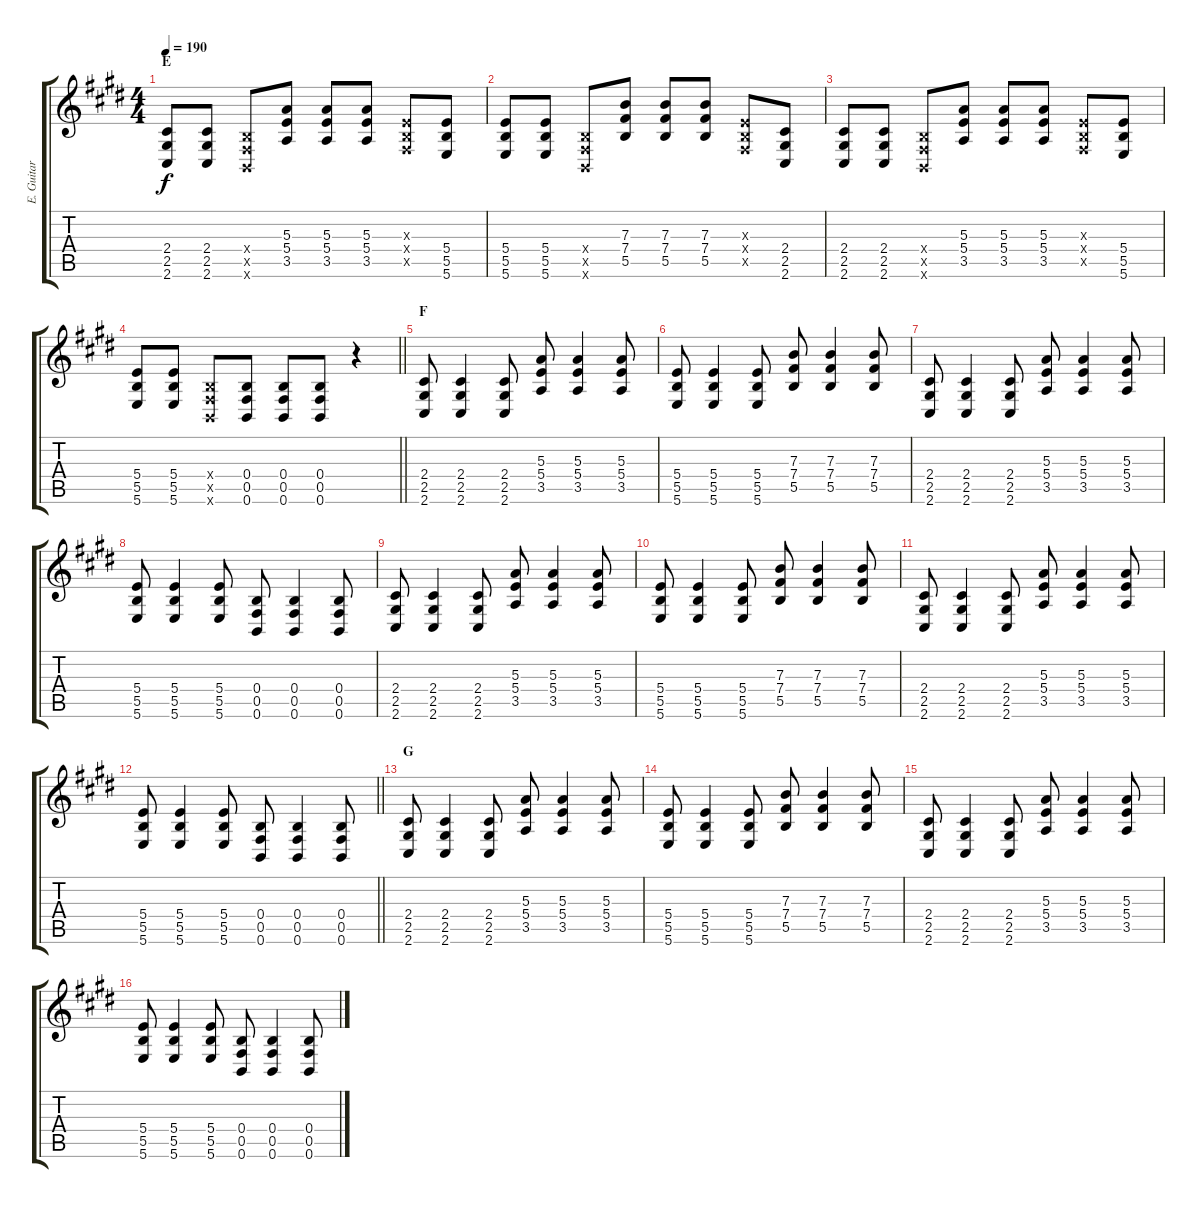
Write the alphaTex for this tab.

\track ("E. Guitar II" "E. Guitar ") {instrument overdrivenguitar}
\staff {score tabs}
\tuning (Db4 Ab3 E3 B2 Gb2 B1) {hide}
\ts (4 4)
\section ("" "E")
\tempo 190
\clef g2
\ks e
(2.4 2.5 2.6).8{dy f} (2.4 2.5 2.6).8 (0.4{x} 0.5{x} 0.6{x}).8 (5.3 5.4 3.5).8 (5.3 5.4 3.5).8 (5.3 5.4 3.5).8 (0.3{x} 0.4{x} 0.5{x}).8 (5.4 5.5 5.6).8 |
(5.4 5.5 5.6).8 (5.4 5.5 5.6).8 (0.4{x} 0.5{x} 0.6{x}).8 (7.3 7.4 5.5).8 (7.3 7.4 5.5).8 (7.3 7.4 5.5).8 (0.3{x} 0.4{x} 0.5{x}).8 (2.4 2.5 2.6).8 |
(2.4 2.5 2.6).8 (2.4 2.5 2.6).8 (0.4{x} 0.5{x} 0.6{x}).8 (5.3 5.4 3.5).8 (5.3 5.4 3.5).8 (5.3 5.4 3.5).8 (0.3{x} 0.4{x} 0.5{x}).8 (5.4 5.5 5.6).8 |
\barLineRight lightlight
(5.4 5.5 5.6).8 (5.4 5.5 5.6).8 (0.4{x} 0.5{x} 0.6{x}).8 (0.4 0.5 0.6).8 (0.4 0.5 0.6).8 (0.4 0.5 0.6).8 r.4 |
\section ("" "F")
(2.4 2.5 2.6).8 (2.4 2.5 2.6).4 (2.4 2.5 2.6).8 (5.3 5.4 3.5).8 (5.3 5.4 3.5).4 (5.3 5.4 3.5).8 |
(5.4 5.5 5.6).8 (5.4 5.5 5.6).4 (5.4 5.5 5.6).8 (7.3 7.4 5.5).8 (7.3 7.4 5.5).4 (7.3 7.4 5.5).8 |
(2.4 2.5 2.6).8 (2.4 2.5 2.6).4 (2.4 2.5 2.6).8 (5.3 5.4 3.5).8 (5.3 5.4 3.5).4 (5.3 5.4 3.5).8 |
(5.4 5.5 5.6).8 (5.4 5.5 5.6).4 (5.4 5.5 5.6).8 (0.4 0.5 0.6).8 (0.4 0.5 0.6).4 (0.4 0.5 0.6).8 |
(2.4 2.5 2.6).8 (2.4 2.5 2.6).4 (2.4 2.5 2.6).8 (5.3 5.4 3.5).8 (5.3 5.4 3.5).4 (5.3 5.4 3.5).8 |
(5.4 5.5 5.6).8 (5.4 5.5 5.6).4 (5.4 5.5 5.6).8 (7.3 7.4 5.5).8 (7.3 7.4 5.5).4 (7.3 7.4 5.5).8 |
(2.4 2.5 2.6).8 (2.4 2.5 2.6).4 (2.4 2.5 2.6).8 (5.3 5.4 3.5).8 (5.3 5.4 3.5).4 (5.3 5.4 3.5).8 |
\barLineRight lightlight
(5.4 5.5 5.6).8 (5.4 5.5 5.6).4 (5.4 5.5 5.6).8 (0.4 0.5 0.6).8 (0.4 0.5 0.6).4 (0.4 0.5 0.6).8 |
\section ("" "G")
(2.4 2.5 2.6).8 (2.4 2.5 2.6).4 (2.4 2.5 2.6).8 (5.3 5.4 3.5).8 (5.3 5.4 3.5).4 (5.3 5.4 3.5).8 |
(5.4 5.5 5.6).8 (5.4 5.5 5.6).4 (5.4 5.5 5.6).8 (7.3 7.4 5.5).8 (7.3 7.4 5.5).4 (7.3 7.4 5.5).8 |
(2.4 2.5 2.6).8 (2.4 2.5 2.6).4 (2.4 2.5 2.6).8 (5.3 5.4 3.5).8 (5.3 5.4 3.5).4 (5.3 5.4 3.5).8 |
(5.4 5.5 5.6).8 (5.4 5.5 5.6).4 (5.4 5.5 5.6).8 (0.4 0.5 0.6).8 (0.4 0.5 0.6).4 (0.4 0.5 0.6).8
